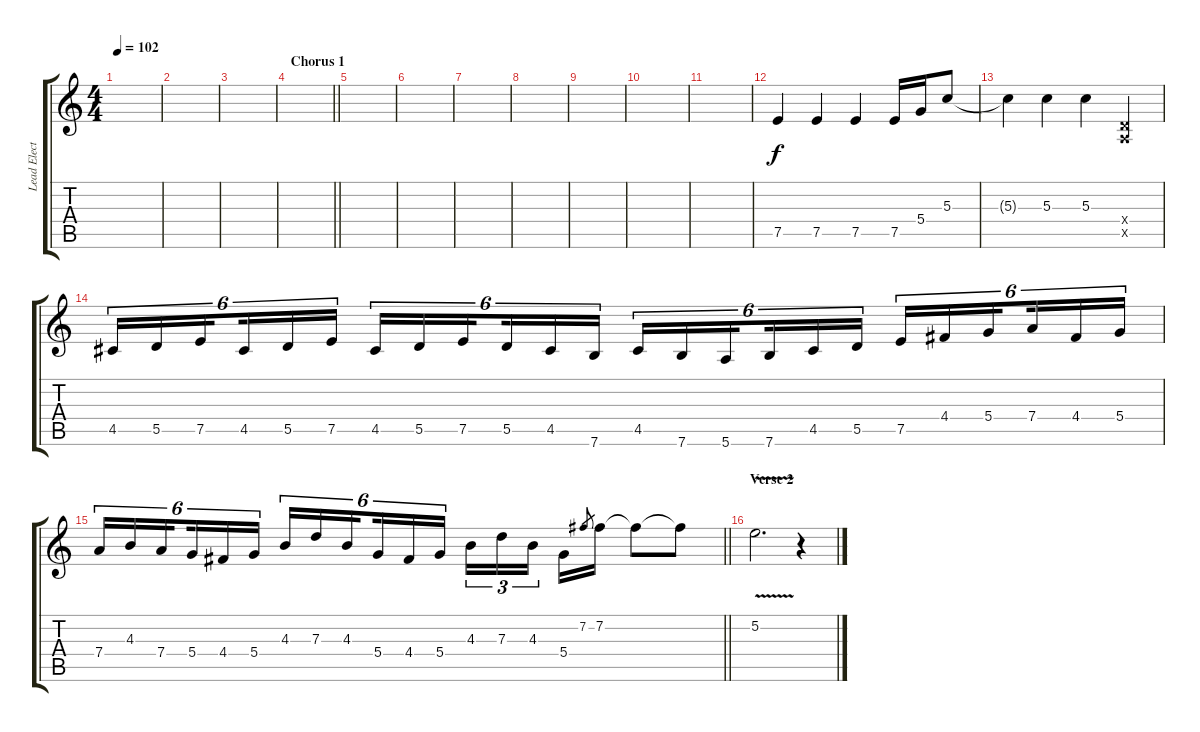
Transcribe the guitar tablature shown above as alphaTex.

\track ("Lead Elect" "Lead Elect") {instrument distortionguitar}
\staff {score tabs}
\tuning (E4 B3 G3 D3 A2 E2) {hide}
\ts (4 4)
\tempo 102
\clef g2
\ks c
|
|
|
\section ("" "Chorus 1")
\barLineRight lightlight
|
|
|
|
|
|
|
|
7.5.4 7.5.4 7.5.4 7.5.16 5.4.16 5.3.8 |
5.3{t}.4 5.3.4 5.3.4 (0.4{x} 0.5{x}).4 |
4.5.16{tu (6 4)} 5.5.16{tu (6 4)} 7.5.16{tu (6 4) beam splitsecondary} 4.5.16{tu (6 4)} 5.5.16{tu (6 4)} 7.5.16{tu (6 4)} 4.5.16{tu (6 4)} 5.5.16{tu (6 4)} 7.5.16{tu (6 4) beam splitsecondary} 5.5.16{tu (6 4)} 4.5.16{tu (6 4)} 7.6.16{tu (6 4)} 4.5.16{tu (6 4)} 7.6.16{tu (6 4)} 5.6.16{tu (6 4) beam splitsecondary} 7.6.16{tu (6 4)} 4.5.16{tu (6 4)} 5.5.16{tu (6 4)} 7.5.16{tu (6 4)} 4.4.16{tu (6 4)} 5.4.16{tu (6 4) beam splitsecondary} 7.4.16{tu (6 4)} 4.4.16{tu (6 4)} 5.4.16{tu (6 4)} |
\barLineRight lightlight
7.4.16{tu (6 4)} 4.3.16{tu (6 4)} 7.4.16{tu (6 4) beam splitsecondary} 5.4.16{tu (6 4)} 4.4.16{tu (6 4)} 5.4.16{tu (6 4)} 4.3.16{tu (6 4)} 7.3.16{tu (6 4)} 4.3.16{tu (6 4) beam splitsecondary} 5.4.16{tu (6 4)} 4.4.16{tu (6 4)} 5.4.16{tu (6 4)} 4.3.16{tu (3 2)} 7.3.16{tu (3 2)} 4.3.16{tu (3 2) beam splitsecondary} 5.4.16 7.2.8{gr} 7.2.16 7.2{t}.8 7.2{t}.8 |
\section ("" "Verse 2")
5.2{v}.2{d} r.4
